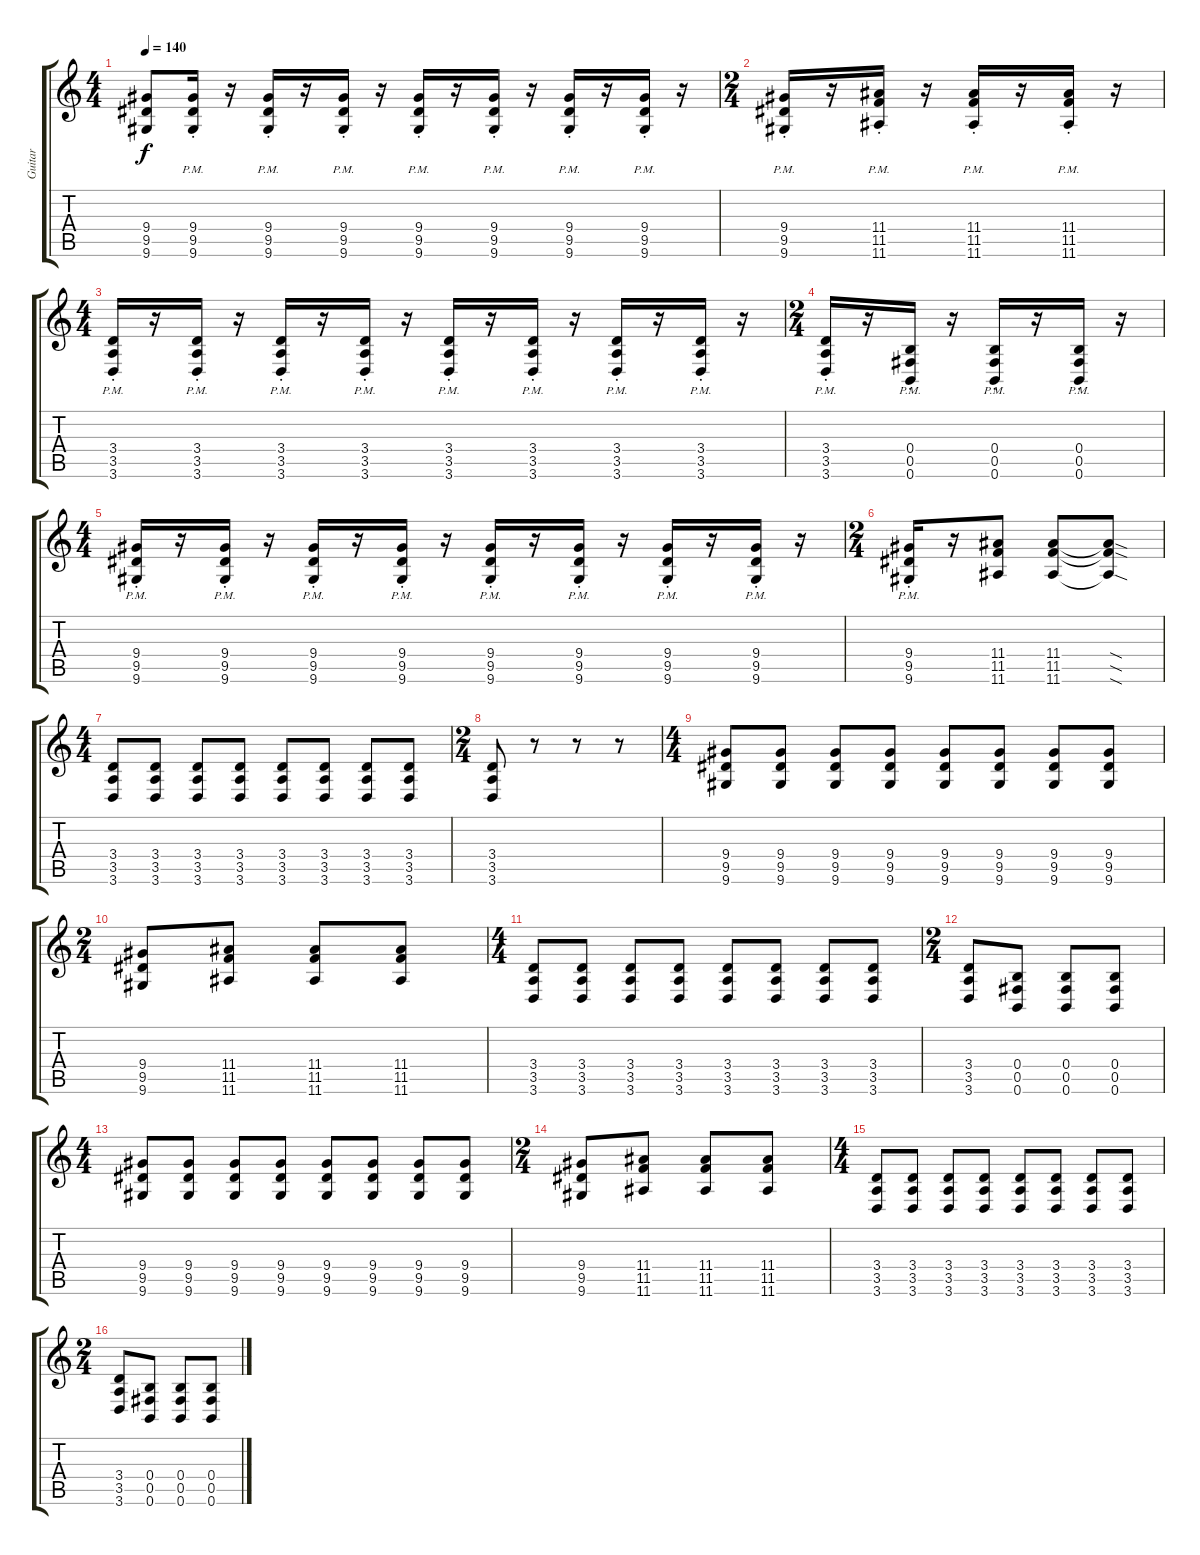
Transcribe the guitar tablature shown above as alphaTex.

\track ("Guitar" "Guitar") {instrument distortionguitar}
\staff {score tabs}
\tuning (Db4 Ab3 E3 B2 Gb2 B1) {hide}
\ts (4 4)
\tempo 140
\clef g2
\ks c
(9.4 9.5 9.6).8{dy f volume 16} (9.4{pm st} 9.5{pm st} 9.6{pm st}).16{volume 10} r.16 (9.4{pm st} 9.5{pm st} 9.6{pm st}).16 r.16 (9.4{pm st} 9.5{pm st} 9.6{pm st}).16 r.16 (9.4{pm st} 9.5{pm st} 9.6{pm st}).16 r.16 (9.4{pm st} 9.5{pm st} 9.6{pm st}).16 r.16 (9.4{pm st} 9.5{pm st} 9.6{pm st}).16 r.16 (9.4{pm st} 9.5{pm st} 9.6{pm st}).16 r.16 |
\ts (2 4)
(9.4{pm st} 9.5{pm st} 9.6{pm st}).16 r.16 (11.4{pm st} 11.5{pm st} 11.6{pm st}).16 r.16 (11.4{pm st} 11.5{pm st} 11.6{pm st}).16 r.16 (11.4{pm st} 11.5{pm st} 11.6{pm st}).16 r.16 |
\ts (4 4)
(3.4{pm st} 3.5{pm st} 3.6{pm st}).16 r.16 (3.4{pm st} 3.5{pm st} 3.6{pm st}).16 r.16 (3.4{pm st} 3.5{pm st} 3.6{pm st}).16 r.16 (3.4{pm st} 3.5{pm st} 3.6{pm st}).16 r.16 (3.4{pm st} 3.5{pm st} 3.6{pm st}).16 r.16 (3.4{pm st} 3.5{pm st} 3.6{pm st}).16 r.16 (3.4{pm st} 3.5{pm st} 3.6{pm st}).16 r.16 (3.4{pm st} 3.5{pm st} 3.6{pm st}).16 r.16 |
\ts (2 4)
(3.4{pm st} 3.5{pm st} 3.6{pm st}).16 r.16 (0.4{pm st} 0.5{pm st} 0.6{pm st}).16 r.16 (0.4{pm st} 0.5{pm st} 0.6{pm st}).16 r.16 (0.4{pm st} 0.5{pm st} 0.6{pm st}).16 r.16 |
\ts (4 4)
(9.4{pm st} 9.5{pm st} 9.6{pm st}).16{volume 8} r.16 (9.4{pm st} 9.5{pm st} 9.6{pm st}).16 r.16 (9.4{pm st} 9.5{pm st} 9.6{pm st}).16 r.16 (9.4{pm st} 9.5{pm st} 9.6{pm st}).16 r.16 (9.4{pm st} 9.5{pm st} 9.6{pm st}).16 r.16 (9.4{pm st} 9.5{pm st} 9.6{pm st}).16 r.16 (9.4{pm st} 9.5{pm st} 9.6{pm st}).16 r.16 (9.4{pm st} 9.5{pm st} 9.6{pm st}).16 r.16 |
\ts (2 4)
(9.4{pm st} 9.5{pm st} 9.6{pm st}).16 r.16 (11.4 11.5 11.6).8{volume 16} (11.4 11.5 11.6).8 (11.4{sod t} 11.5{sod t} 11.6{sod t}).8 |
\ts (4 4)
(3.4 3.5 3.6).8 (3.4 3.5 3.6).8 (3.4 3.5 3.6).8 (3.4 3.5 3.6).8 (3.4 3.5 3.6).8 (3.4 3.5 3.6).8 (3.4 3.5 3.6).8 (3.4 3.5 3.6).8 |
\ts (2 4)
(3.4 3.5 3.6).8 r.8 r.8 r.8 |
\ts (4 4)
(9.4 9.5 9.6).8 (9.4 9.5 9.6).8 (9.4 9.5 9.6).8 (9.4 9.5 9.6).8 (9.4 9.5 9.6).8 (9.4 9.5 9.6).8 (9.4 9.5 9.6).8 (9.4 9.5 9.6).8 |
\ts (2 4)
(9.4 9.5 9.6).8 (11.4 11.5 11.6).8 (11.4 11.5 11.6).8 (11.4 11.5 11.6).8 |
\ts (4 4)
(3.4 3.5 3.6).8 (3.4 3.5 3.6).8 (3.4 3.5 3.6).8 (3.4 3.5 3.6).8 (3.4 3.5 3.6).8 (3.4 3.5 3.6).8 (3.4 3.5 3.6).8 (3.4 3.5 3.6).8 |
\ts (2 4)
(3.4 3.5 3.6).8 (0.4 0.5 0.6).8 (0.4 0.5 0.6).8 (0.4 0.5 0.6).8 |
\ts (4 4)
(9.4 9.5 9.6).8 (9.4 9.5 9.6).8 (9.4 9.5 9.6).8 (9.4 9.5 9.6).8 (9.4 9.5 9.6).8 (9.4 9.5 9.6).8 (9.4 9.5 9.6).8 (9.4 9.5 9.6).8 |
\ts (2 4)
(9.4 9.5 9.6).8 (11.4 11.5 11.6).8 (11.4 11.5 11.6).8 (11.4 11.5 11.6).8 |
\ts (4 4)
(3.4 3.5 3.6).8 (3.4 3.5 3.6).8 (3.4 3.5 3.6).8 (3.4 3.5 3.6).8 (3.4 3.5 3.6).8 (3.4 3.5 3.6).8 (3.4 3.5 3.6).8 (3.4 3.5 3.6).8 |
\ts (2 4)
(3.4 3.5 3.6).8 (0.4 0.5 0.6).8 (0.4 0.5 0.6).8 (0.4 0.5 0.6).8
